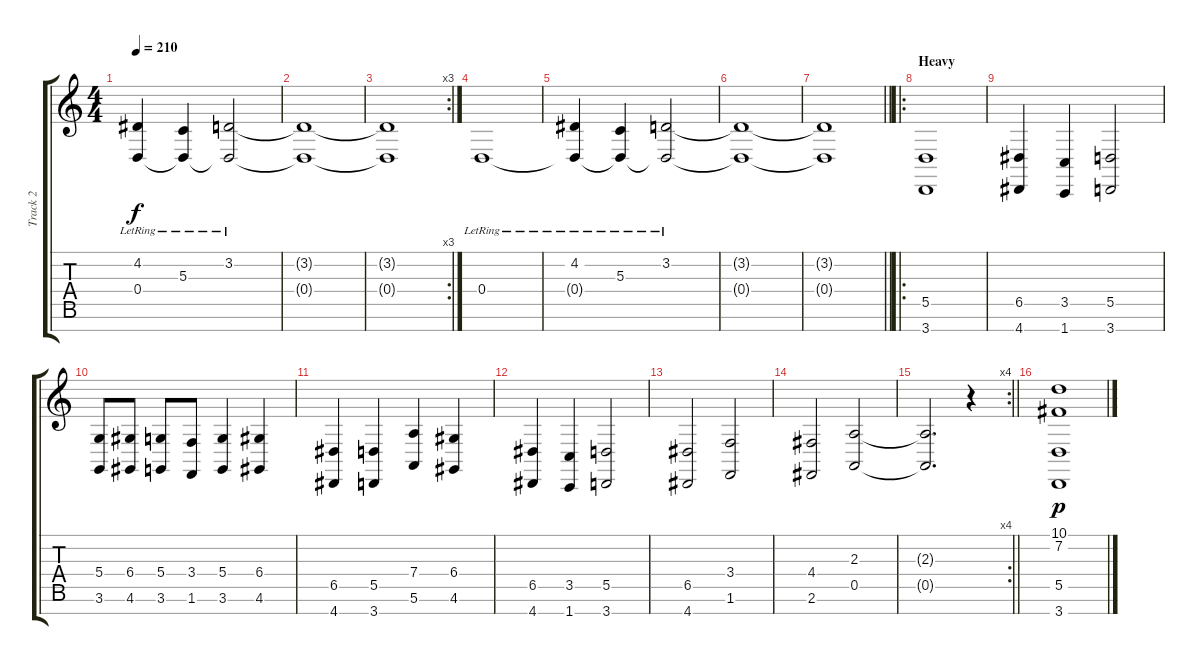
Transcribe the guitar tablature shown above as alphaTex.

\track ("Track 2" "Track 2") {instrument acousticgrandpiano}
\staff {score tabs}
\tuning (E4 B3 G3 D3 A2 E2 B1) {hide}
\ts (4 4)
\tempo 210
\clef g2
\ks c
(4.2{lr} 0.4{t}).4{dy f} (5.3{lr} 0.4{t}).4 (3.2{lr} 0.4{t}).2 |
(3.2{t} 0.4{t}).1 |
\rc 3
(3.2{t} 0.4{t}).1 |
0.4{lr}.1{instrument electricpiano1} |
(4.2{lr} 0.4{t}).4 (5.3{lr} 0.4{t}).4 (3.2{lr} 0.4{t}).2 |
(3.2{t} 0.4{t}).1 |
\barLineRight lightlight
(3.2{t} 0.4{t}).1 |
\ro
\section ("" "Heavy")
(5.5 3.7).1{volume 13 instrument rockorgan} |
(6.5 4.7).4 (3.5 1.7).4 (5.5 3.7).2 |
(5.4 3.6).8 (6.4 4.6).8 (5.4 3.6).8 (3.4 1.6).8 (5.4 3.6).4 (6.4 4.6).4 |
(6.5 4.7).4 (5.5 3.7).4 (7.4 5.6).4 (6.4 4.6).4 |
(6.5 4.7).4 (3.5 1.7).4 (5.5 3.7).2 |
(6.5 4.7).2 (3.4 1.6).2 |
(4.4 2.6).2 (2.3 0.5).2 |
\rc 4
\barLineRight lightlight
(2.3{t} 0.5{t}).2{d} r.4 |
(10.1 7.2 5.5 3.7).1{dy p volume 10 instrument rockorgan}
